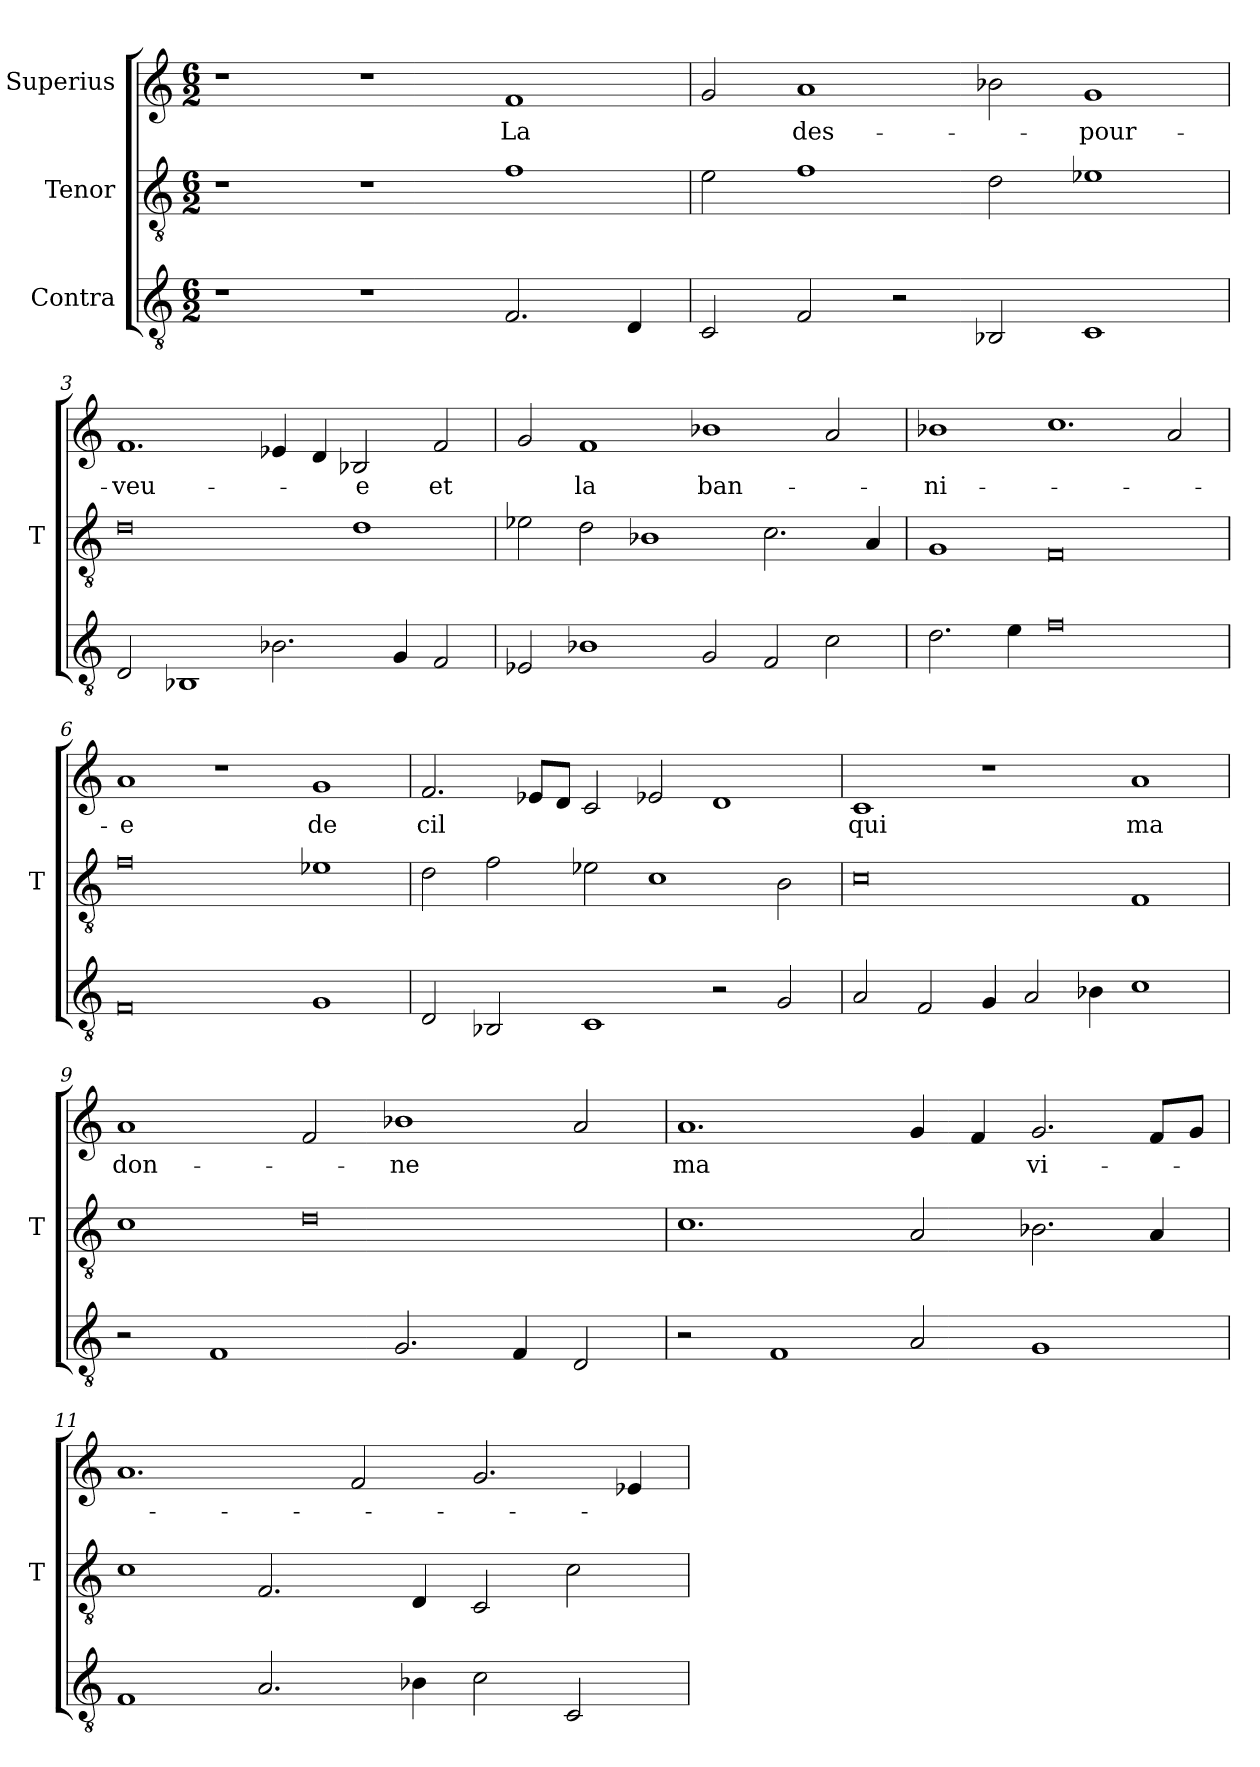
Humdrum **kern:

**kern	**kern	**kern	**text
*part3	*part2	*part1	*part1
*staff3	*staff2	*staff1	*staff1
*I"Contra	*I"Tenor	*I"Superius	*
*	*I'T	*	*
*clefGv2	*clefGv2	*clefG2	*
*M6/2	*M6/2	*M6/2	*
=1	=1	=1	=1
1r	1r	1r	.
1r	1r	1r	.
2.F	1f	1f	-La
4D	.	.	.
=2	=2	=2	=2
2C	2e	2g	.
2F	1f	1a	des-
2r	.	.	.
2BB-X	2d	2b-X	.
1C	1e-X	1g	-pour-
=3	=3	=3	=3
2D	0d	1.f	-veu-
1BB-X	.	.	.
2.B-X	.	4e-X	.
.	.	4d	.
.	1d	2B-X	-e
4G	.	.	.
2F	.	2f	-et
=4	=4	=4	=4
2E-X	2e-X	2g	.
1B-X	2d	1f	-la
.	1B-X	.	.
2G	.	1b-X	ban-
2F	2.c	.	.
2c	.	2a	.
.	4A	.	.
=5	=5	=5	=5
2.d	1G	1b-X	-ni-
4e	.	.	.
0f	0F	1.cc	.
.	.	2a	.
=6	=6	=6	=6
0F	0f	1a	-e
.	.	1r	.
1G	1e-X	1g	-de
=7	=7	=7	=7
2D	2d	2.f	-cil
2BB-X	2f	.	.
.	.	8e-X/L	.
.	.	8d/J	.
1C	2e-X	2c	.
.	1c	2e-X	.
2r	.	1d	.
2G	2B	.	.
=8	=8	=8	=8
2A	0c	1c	-qui
2F	.	.	.
4G	.	1r	.
2A	.	.	.
4B-X	.	.	.
1c	1F	1a	-ma
=9	=9	=9	=9
2r	1c	1a	don-
1F	.	.	.
.	0d	2f	.
2.G	.	1b-X	-ne
4F	.	.	.
2D	.	2a	.
=10	=10	=10	=10
2r	1.c	1.a	-ma
1F	.	.	.
2A	2A	4g	.
.	.	4f	.
1G	2.B-X	2.g	vi-
.	4A	8f/L	.
.	.	8g/J	.
=11	=11	=11	=11
1F	1c	1.a	.
2.A	2.F	.	.
.	.	2f	.
4B-X	4D	.	.
2c	2C	2.g	.
2C	2c	.	.
.	.	4e-X	.
=	=	=	=
*-	*-	*-	*-
